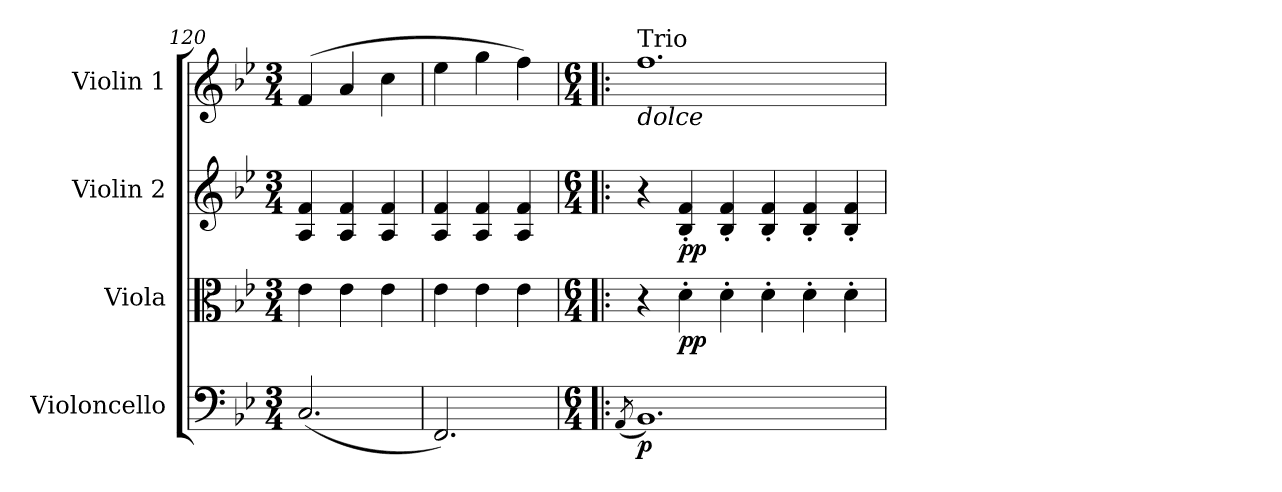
**kern	**dynam	**kern	**dynam	**kern	**dynam	**kern
*part4	*part4	*part3	*part3	*part2	*part2	*part1
*staff4	*staff4	*staff3	*staff3	*staff2	*staff2	*staff1
*I"Violoncello	*	*I"Viola	*	*I"Violin 2	*	*I"Violin 1
*I'Vc	*	*I'Vla	*	*I'Vln	*	*I'Vln
!!LO:LB:g=z
*clefF4	*	*clefC3	*	*clefG2	*	*clefG2
*k[b-e-]	*	*k[b-e-]	*	*k[b-e-]	*	*k[b-e-]
*M3/4	*	*M3/4	*	*M3/4	*	*M3/4
=120	=120	=120	=120	=120	=120	=120
(2.C/	.	4e-\	.	4A/ 4f/	.	(4f/
.	.	4e-\	.	4A/ 4f/	.	4a/
.	.	4e-\	.	4A/ 4f/	.	4cc\
=121	=121	=121	=121	=121	=121	=121
2.FF/)	.	4e-\	.	4A/ 4f/	.	4ee-\
.	.	4e-\	.	4A/ 4f/	.	4gg\
.	.	4e-\	.	4A/ 4f/	.	4ff\)
!!LO:LB:g=z
=122!|:	=122!|:	=122!|:	=122!|:	=122!|:	=122!|:	=122!|:
*M6/4	*	*M6/4	*	*M6/4	*	*M6/4
(8qAA/	.	.	.	.	.	.
!	!	!	!	!	!	!LO:TX:a:t=Trio
!	!	!	!	!	!	!LO:TX:b:i:t=dolce
!	!LO:DY:b	!	!	!	!	!
1.BB-)	p	4r	.	4r	.	1.ff
!	!	!	!LO:DY:b	!	!LO:DY:b	!
.	.	4d'\	pp	4B-/' 4f/'	pp	.
.	.	4d'\	.	4B-/' 4f/'	.	.
.	.	4d'\	.	4B-/' 4f/'	.	.
.	.	4d'\	.	4B-/' 4f/'	.	.
.	.	4d'\	.	4B-/' 4f/'	.	.
=	=	=	=	=	=	=
*-	*-	*-	*-	*-	*-	*-
